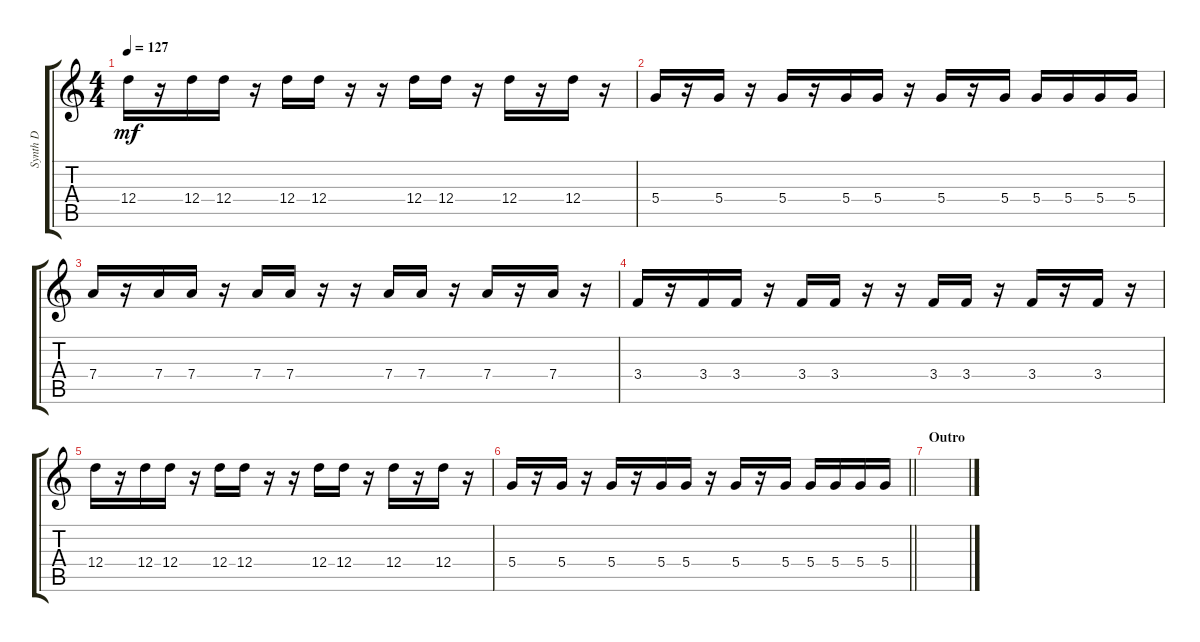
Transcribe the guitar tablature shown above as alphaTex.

\track ("Synth D" "Synth D") {instrument synthbass1}
\staff {score tabs}
\tuning (E4 B3 G3 D3 A2 E2) {hide}
\ts (4 4)
\tempo 127
\clef g2
\ks c
12.4.16{dy mf} r.16 12.4.16 12.4.16 r.16 12.4.16 12.4.16 r.16 r.16 12.4.16 12.4.16 r.16 12.4.16 r.16 12.4.16 r.16 |
5.4.16 r.16 5.4.16 r.16 5.4.16 r.16 5.4.16 5.4.16 r.16 5.4.16 r.16 5.4.16 5.4.16 5.4.16 5.4.16 5.4.16 |
7.4.16 r.16 7.4.16 7.4.16 r.16 7.4.16 7.4.16 r.16 r.16 7.4.16 7.4.16 r.16 7.4.16 r.16 7.4.16 r.16 |
3.4.16 r.16 3.4.16 3.4.16 r.16 3.4.16 3.4.16 r.16 r.16 3.4.16 3.4.16 r.16 3.4.16 r.16 3.4.16 r.16 |
12.4.16 r.16 12.4.16 12.4.16 r.16 12.4.16 12.4.16 r.16 r.16 12.4.16 12.4.16 r.16 12.4.16 r.16 12.4.16 r.16 |
\barLineRight lightlight
5.4.16 r.16 5.4.16 r.16 5.4.16 r.16 5.4.16 5.4.16 r.16 5.4.16 r.16 5.4.16 5.4.16 5.4.16 5.4.16 5.4.16 |
\section ("" "Outro")
